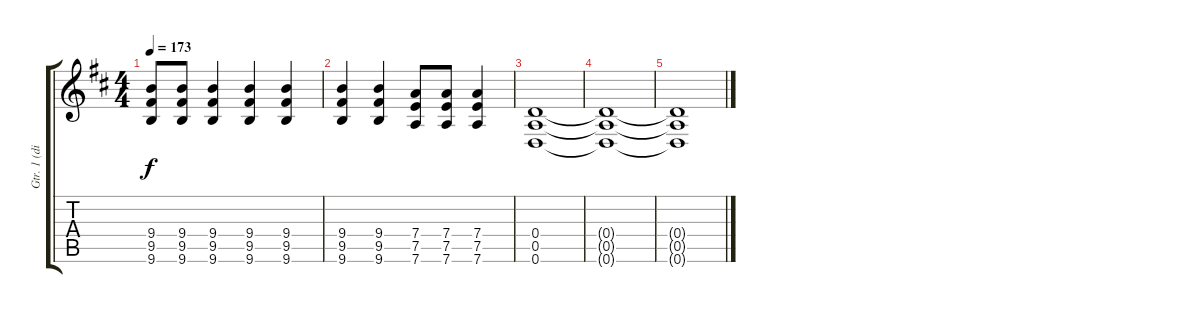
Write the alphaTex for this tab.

\track ("Gtr. 1 (dist.)" "Gtr. 1 (di") {instrument overdrivenguitar}
\staff {score tabs}
\tuning (E4 B3 G3 D3 A2 D2) {hide}
\ts (4 4)
\tempo 173
\clef g2
\ks d
(9.4{t} 9.5{t} 9.6{t}).8{dy f} (9.4 9.5 9.6).8 (9.4 9.5 9.6).4 (9.4 9.5 9.6).4 (9.4 9.5 9.6).4 |
(9.4 9.5 9.6).4 (9.4 9.5 9.6).4 (7.4 7.5 7.6).8 (7.4 7.5 7.6).8 (7.4 7.5 7.6).4 |
(0.4 0.5 0.6).1 |
(0.4{t} 0.5{t} 0.6{t}).1 |
(0.4{t} 0.5{t} 0.6{t}).1
